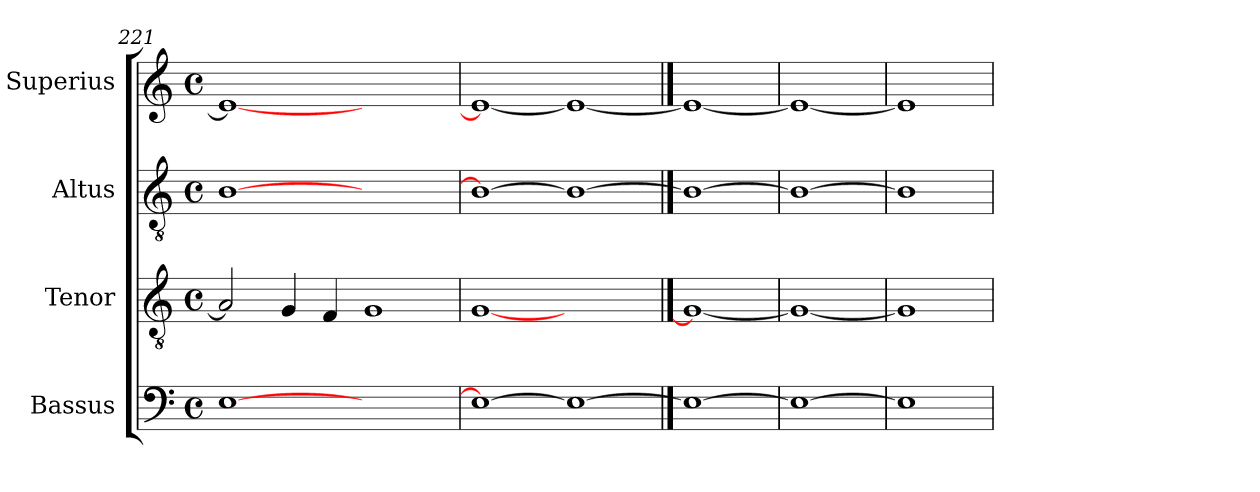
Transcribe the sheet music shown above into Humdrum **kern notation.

**kern	**kern	**kern	**kern
*part4	*part3	*part2	*part1
*staff4	*staff3	*staff2	*staff1
*I"Bassus	*I"Tenor	*I"Altus	*I"Superius
*I'B.	*I'T.	*I'A.	*I'S.
*clefF4	*clefGv2	*clefGv2	*clefG2
*	*ITrd7c12	*ITrd7c12	*
*k[]	*k[]	*k[]	*k[]
*C:	*C:	*C:	*C:
*M4/4	*M4/4	*M4/4	*M4/4
*met(c)	*met(c)	*met(c)	*met(c)
=221	=221	=221	=221
[>1Ei	2AAi/]	[>1BBi	1ei_<
.	4GGi/	.	.
.	4FFi/	.	.
1ryy	1GGi	1ryy	1ryy
=222	=222	=222	=222
1Ei_>	[1GGi	1BBi_>	1ei_<
1Ei_	1ryy	1BBi_	1ei_
==223	==223	==223	==223
1Ei_	1GGi_	1BBi_	1ei_
=224	=224	=224	=224
1Ei_	1GGi_	1BBi_	1ei_
=225	=225	=225	=225
1Ei]	1GGi]	1BBi]	1ei]
=	=	=	=
*-	*-	*-	*-
